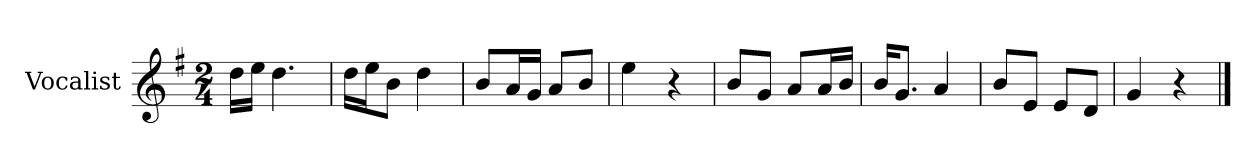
**kern
*part1
*staff1
*I"Vocalist
*k[f#]
*G:
*M2/4
=
16ddLL
16eeJJ
4.dd
=1
16ddLL
16eeJ
8bJ
4dd
=2
8bL
16aL
16gJJ
8aL
8bJ
=3
4ee
4r
=4
8bL
8gJ
8aL
16aL
16bJJ
=5
16bKL
8.gJ
4a
=6
8bL
8eJ
8eL
8dJ
=7
4g
4r
==
*-
